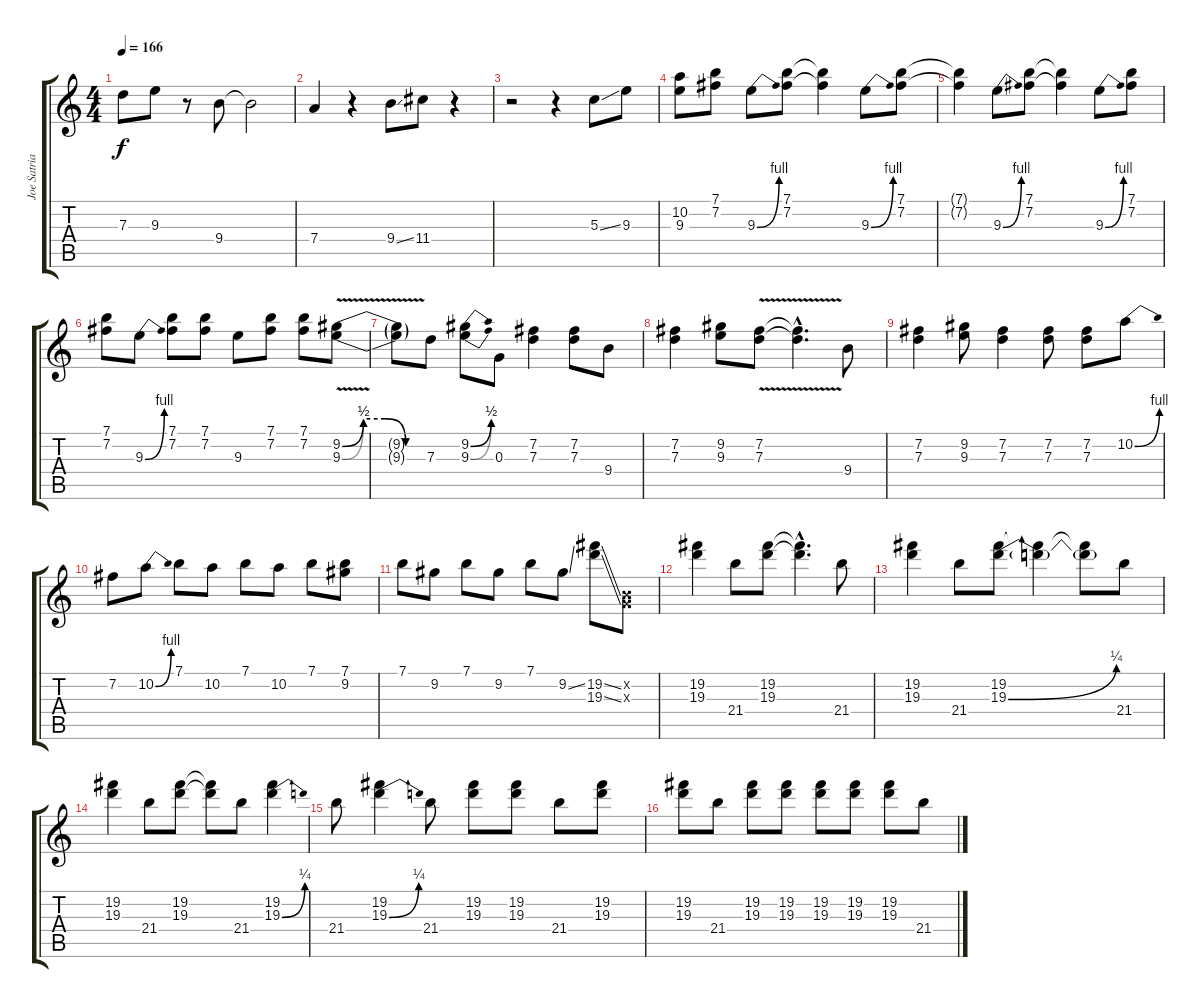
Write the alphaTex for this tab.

\track ("Joe Satriani" "Joe Satria") {instrument distortionguitar}
\staff {score tabs}
\tuning (E4 B3 G3 D3 A2 E2) {hide}
\ts (4 4)
\tempo 166
\clef g2
\ks c
7.3.8{dy f} 9.3.8 r.8 9.4.8 9.4{t}.2 |
7.4.4 r.4 9.4{ss}.8 11.4.8 r.4 |
r.2 r.4 5.3{ss}.8 9.3.8 |
(10.2 9.3).8 (7.1 7.2).8 9.3{be (bend 0 0 60 4)}.8 (7.1 7.2).8 (7.1{t} 7.2{t}).4 9.3{be (bend 0 0 60 4)}.8 (7.1 7.2).8 |
(7.1{t} 7.2{t}).4 9.3{be (bend 0 0 60 4)}.8 (7.1 7.2).8 (7.1{t} 7.2{t}).4 9.3{be (bend 0 0 60 4)}.8 (7.1 7.2).8 |
(7.1 7.2).8 9.3{be (bend 0 0 60 4)}.8 (7.1 7.2).8 (7.1 7.2).8 9.3.8 (7.1 7.2).8 (7.1 7.2).8 (9.2{be (custom 0 0 15 2 30 2 45 0 60 0) v} 9.3{be (custom 0 0 15 2 30 2 45 0 60 0) v}).8 |
(9.2{t} 9.3{t}).8 7.3.8 (9.2{be (bend 0 0 60 2)} 9.3{be (bend 0 0 60 2)}).8 0.3.8 (7.2 7.3).4 (7.2 7.3).8 9.4.8 |
(7.2 7.3).4 (9.2 9.3).8 (7.2{v} 7.3{v}).8 (7.2{hac t} 7.3{hac t}).4{d} 9.4.8 |
(7.2 7.3).4 (9.2 9.3).8 (7.2 7.3).4 (7.2 7.3).8 (7.2 7.3).8 10.2{be (bend 0 0 60 4)}.8 |
7.2.8 10.2{be (bend 0 0 60 4)}.8 7.1.8 10.2.8 7.1.8 10.2.8 7.1.8 (7.1 9.2).8 |
7.1.8 9.2.8 7.1.8 9.2.8 7.1.8 9.2{ss}.8 (19.2{ss} 19.3{ss}).8 (0.2{x} 0.3{x}).8 |
(19.2 19.3).4 21.4.8 (19.2 19.3).8 (19.2{hac t} 19.3{hac t}).4{d} 21.4.8 |
(19.2 19.3).4 21.4.8 (19.2 19.3{be (bend 0 0 60 1)}).8 (19.2{t} 19.3{t}).4 (19.2{t} 19.3{t}).8 21.4.8 |
(19.2 19.3).4 21.4.8 (19.2 19.3).8 (19.2{t} 19.3{t}).8 21.4.8 (19.2 19.3{be (bend 0 0 60 1)}).4 |
21.4.8 (19.2 19.3{be (bend 0 0 60 1)}).4 21.4.8 (19.2 19.3).8 (19.2 19.3).8 21.4.8 (19.2 19.3).8 |
(19.2 19.3).8 21.4.8 (19.2 19.3).8 (19.2 19.3).8 (19.2 19.3).8 (19.2 19.3).8 (19.2 19.3).8 21.4.8
